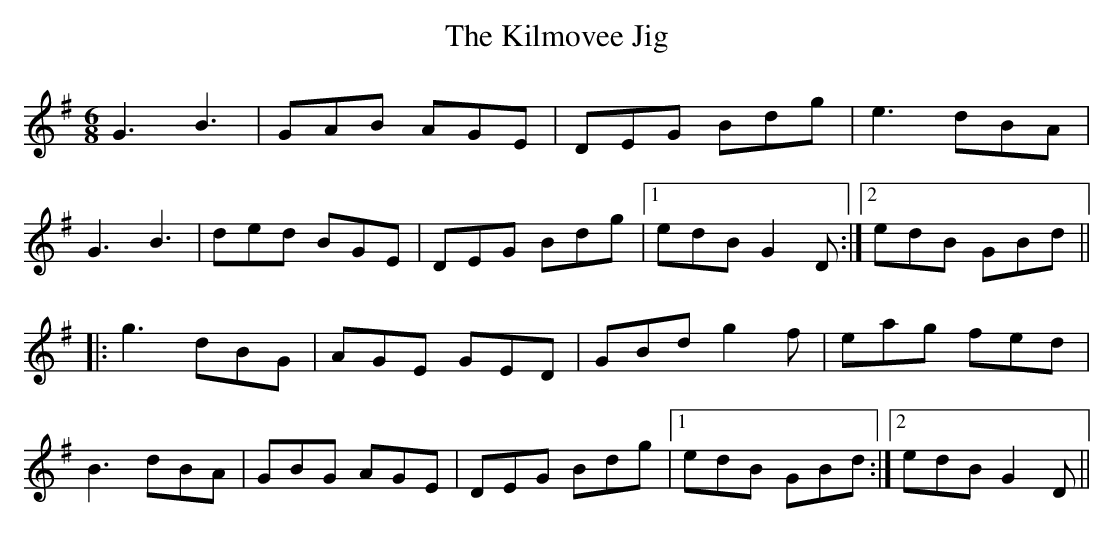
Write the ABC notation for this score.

X:1
T:Kilmovee Jig, The
M:6/8
K:G
G3 B3|GAB AGE|DEG Bdg|e3 dBA|
G3 B3|ded BGE|DEG Bdg|1 edB G2D:|2 edB GBd||
|:g3 dBG|AGE GED|GBd g2f|eag fed|
B3 dBA|GBG AGE|DEG Bdg|1 edB GBd:|2 edB G2D||
